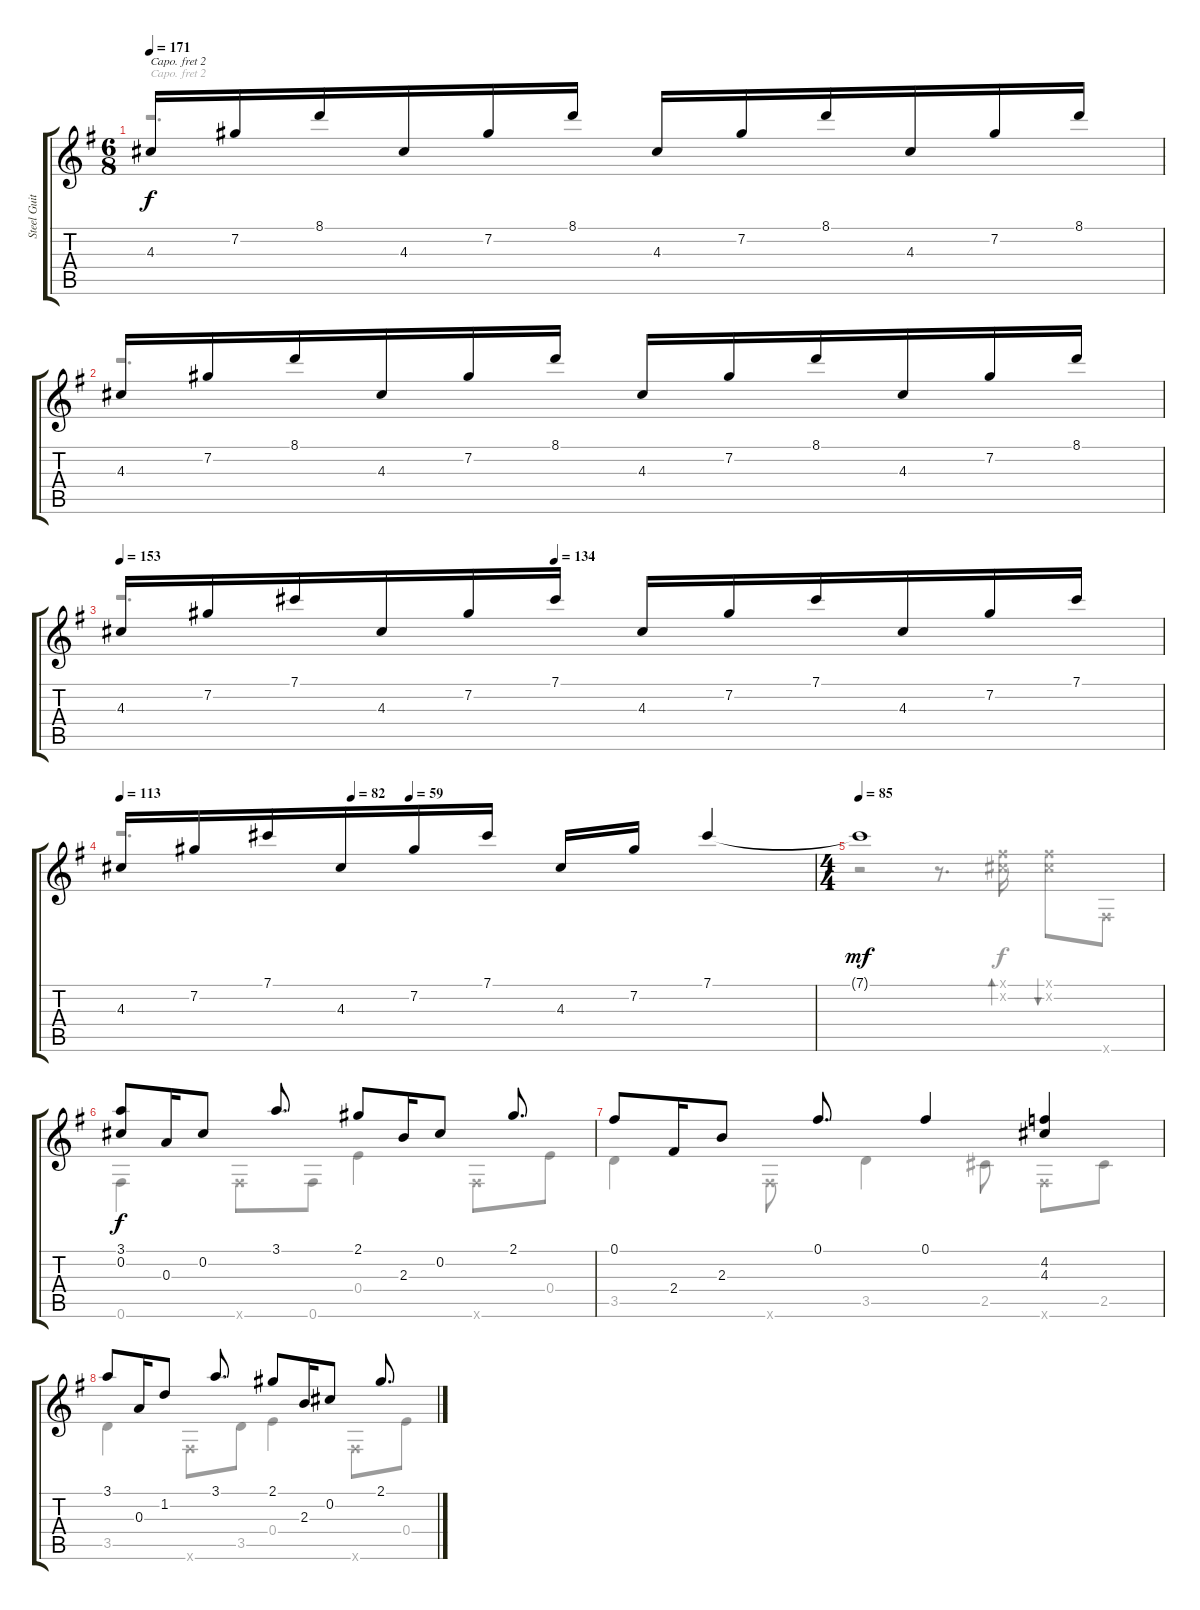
\track ("Steel Guitar" "Steel Guit") {instrument acousticguitarsteel}
\staff {score tabs}
\capo 2
\tuning (E4 B3 G3 D3 A2 E2) {hide}
\voice
\ts (6 8)
\tempo 171
\clef g2
\ks eminor
4.3.16{dy f} 7.2.16 8.1.16 4.3.16 7.2.16 8.1.16 4.3.16 7.2.16 8.1.16 4.3.16 7.2.16 8.1.16 |
4.3.16 7.2.16 8.1.16 4.3.16 7.2.16 8.1.16 4.3.16 7.2.16 8.1.16 4.3.16 7.2.16 8.1.16 |
\tempo 153
\tempo (134 0.4166666666666667)
4.3.16 7.2.16 7.1.16 4.3.16 7.2.16 7.1.16 4.3.16 7.2.16 7.1.16 4.3.16 7.2.16 7.1.16 |
\tempo 113
\tempo (82 0.3333333333333333)
\tempo (59 0.4166666666666667)
4.3.16 7.2.16 7.1.16 4.3.16 7.2.16 7.1.16 4.3.16 7.2.16 7.1.4 |
\ts (4 4)
\tempo 85
7.1{t}.1{dy mf} |
(3.1 0.2).8{dy f} 0.3.16 0.2.8 3.1.8{d} 2.1.8 2.3.16 0.2.8 2.1.8{d} |
0.1.8 2.4.16 2.3.8 0.1.8{d} 0.1.4 (4.2 4.3).4 |
3.1.8 0.3.16 1.2.8 3.1.8{d} 2.1.8 2.3.16 0.2.8 2.1.8{d}
\voice
\clef g2
\ottava regular
\simile none
\ks eminor
r.2{d dy f} |
r.2{d} |
r.2{d} |
r.2{d} |
r.2 r.8{d} (0.1{x} 0.2{x}).16{bd 30} (0.1{x} 0.2{x}).8{bu 30} 0.6{x}.8 |
0.6.4 0.6{x}.8 0.6.8 0.4.4 0.6{x}.8 0.4.8 |
3.5.4 0.6{x}.8 3.5.4 2.5.8 0.6{x}.8 2.5.8 |
3.5.4 0.6{x}.8 3.5.8 0.4.4 0.6{x}.8 0.4.8
